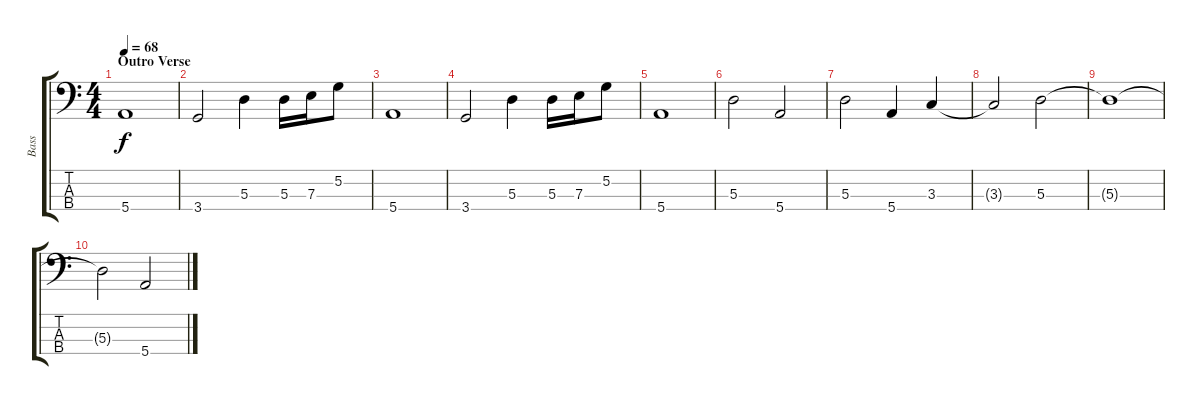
\track ("Bass" "Bass") {instrument electricbassfinger}
\staff {score tabs}
\tuning (G2 D2 A1 E1) {hide}
\ts (4 4)
\section ("" "Outro Verse")
\tempo 68
\clef f4
\ks c
5.4.1{dy f} |
3.4.2 5.3.4 5.3.16 7.3.16 5.2.8 |
5.4.1 |
3.4.2 5.3.4 5.3.16 7.3.16 5.2.8 |
5.4.1 |
5.3.2 5.4.2 |
5.3.2 5.4.4 3.3.4 |
3.3{t}.2 5.3.2 |
5.3{t}.1 |
5.3{t}.2 5.4.2
